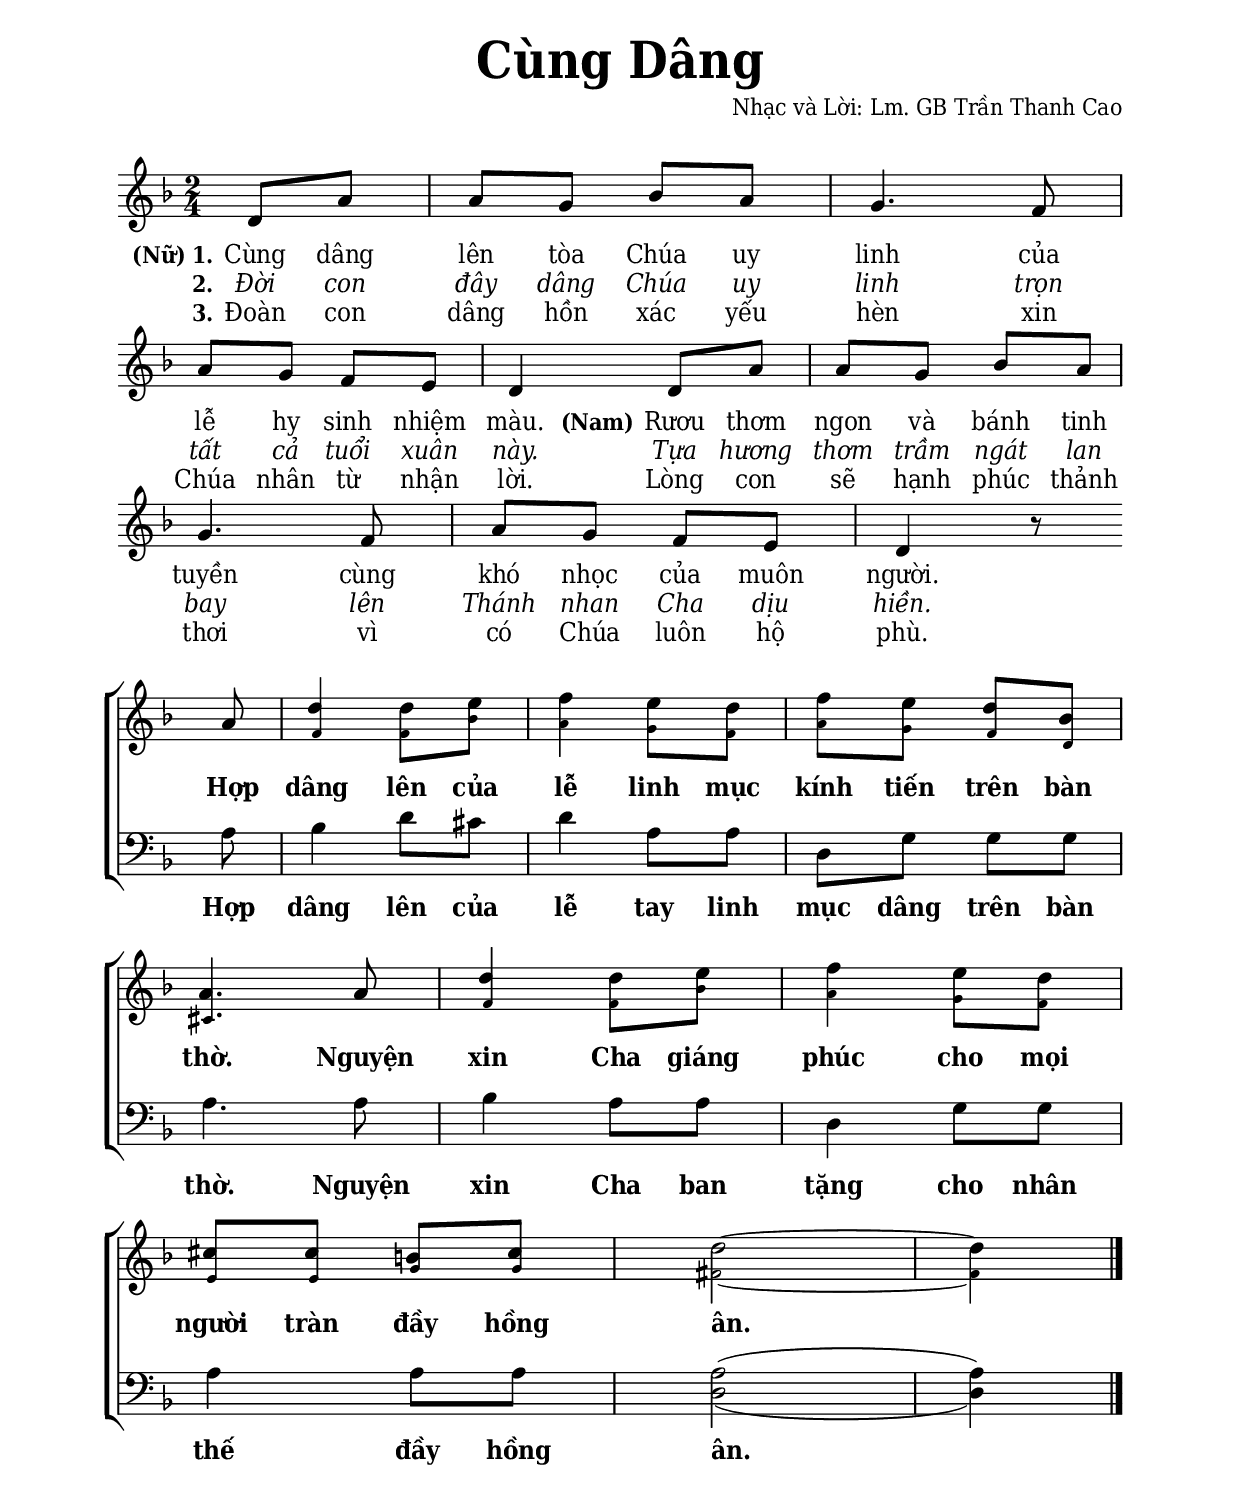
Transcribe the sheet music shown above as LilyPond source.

% Cài đặt chung
\version "2.22.1"
\include "english.ly"

\header {
  title = \markup { \fontsize #3 "Cùng Dâng" }
  composer = "Nhạc và Lời: Lm. GB Trần Thanh Cao"
  arranger = " "
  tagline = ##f
}

% Nhạc phiên khúc
nhacPhienKhuc = \relative c' {
  \partial 4 
  d8 a' |
  a g bf a |
  g4. f8 |
  a g f e |
  d4 d8 a' |
  a g bf a |
  g4. f8 |
  a g f e |
  d4 r8
}

% Nhạc điệp khúc
nhacDiepKhucSop = \relative c'' {
  \partial 8 a8 |
  d4 d8 e |
  f4 e8 d |
  f e d bf |
  a4. a8 |
  d4 d8 e |
  f4 e8 d |
  cs cs b! cs |
  \stemDown d2 ~ |
  d4 \bar "|."
}

nhacDiepKhucAlto = \relative c'' {
  \partial 8 a8 |
  f4 f8 bf |
  a4 g8 f |
  a g f d |
  cs4. a'8 |
  f4 f8 bf |
  a4 g8 f |
  e e g g |
  \stemDown fs2 ~ |
  fs4
}

nhacDiepKhucBas = \relative c' {
  \partial 8 a8 |
  bf4 d8 cs |
  d4 a8 a |
  d, g g g |
  a4. a8 |
  bf4 a8 a |
  d,4 g8 g |
  a4 a8 a |
  <<
    {
      a2 ^( |
      a4)
    }
    {
      d,2 _( |
      d4)
    }
  >>
}

% Lời phiên khúc
loiPhienKhucMot = \lyricmode {
  \set stanza = #"  (Nữ) 1."
  Cùng dâng lên tòa Chúa uy linh của lễ hy sinh nhiệm màu.
  \set stanza = #"  (Nam)"
  Rươu thơm ngon và bánh tinh tuyền cùng khó nhọc của muôn người.
}

loiPhienKhucHai = \lyricmode {
  \override Lyrics.LyricText.font-shape = #'italic
  \set stanza = #"2."
  Đời con đây dâng Chúa uy linh trọn tất cả tuổi xuân này.
  Tựa hương thơm trầm ngát lan bay lên Thánh nhan Cha dịu hiền.
}

loiPhienKhucBa = \lyricmode {
  \set stanza = #"3."
  Đoàn con dâng hồn xác yếu hèn xin Chúa nhân từ nhận lời.
  Lòng con sẽ hạnh phúc thảnh thơi vì có Chúa luôn hộ phù.
}

% Lời điệp khúc
loiDiepKhucSop = \lyricmode {
  Hợp dâng lên của lễ linh mục kính tiến trên bàn thờ.
  Nguyện xin Cha giáng phúc cho mọi người tràn đầy hồng ân.
}

loiDiepKhucBas = \lyricmode {
  Hợp dâng lên của lễ tay linh mục dâng trên bàn thờ.
  Nguyện xin Cha ban tặng cho nhân thế đầy hồng ân.
}

% Dàn trang
\paper {
  #(set-paper-size "a4")
  top-margin = 20\mm
  bottom-margin = 10\mm
  left-margin = 20\mm
  right-margin = 20\mm
  indent = #0
  #(define fonts
    (make-pango-font-tree
      "Deja Vu Serif Condensed"
      "Deja Vu Serif Condensed"
      "Deja Vu Serif Condensed"
      (/ 20 20)))
  page-count = #1
  system-system-spacing = #'((basic-distance . 13)
                             (minimum-distance . 13)
                             (padding . 1))
  score-system-spacing = #'((basic-distance . 13)
                             (minimum-distance . 13)
                             (padding . 1))
}

% Thiết lập tông và nhịp
TongNhip = { \key f \major \time 2/4 }

% Đổi kích thước nốt cho bè phụ
notBePhu =
#(define-music-function (font-size music) (number? ly:music?)
   (for-some-music
     (lambda (m)
       (if (music-is-of-type? m 'rhythmic-event)
           (begin
             (set! (ly:music-property m 'tweaks)
                   (cons `(font-size . ,font-size)
                         (ly:music-property m 'tweaks)))
             #t)
           #f))
     music)
   music)

\score {
  \new ChoirStaff <<
    \new Staff = phienKhuc \with {
        %\magnifyStaff #(magstep +1)
      }
      <<
      \new Voice = beSop {
        \TongNhip \nhacPhienKhuc
      }
    >>
    \new Lyrics \with {
          \override VerticalAxisGroup.
            nonstaff-relatedstaff-spacing.padding = #1.2
          \override VerticalAxisGroup.
            nonstaff-unrelatedstaff-spacing.padding = #1
        }
        \lyricsto beSop \loiPhienKhucMot
    \new Lyrics \lyricsto beSop \loiPhienKhucHai
    \new Lyrics \with {
          \override VerticalAxisGroup.
            nonstaff-relatedstaff-spacing.padding = #1.2
          \override VerticalAxisGroup.
            nonstaff-unrelatedstaff-spacing.padding = #1
        }
        \lyricsto beSop \loiPhienKhucBa
  >>
  \layout {
    %\override Lyrics.LyricText.font-size = #+2
    \override Lyrics.LyricSpace.minimum-distance = #2.0
    \override Score.BarNumber.break-visibility = ##(#f #f #f)
    \override Score.SpacingSpanner.uniform-stretching = ##t
  } 
}

\markup { \vspace #+0.5 }

\score {
  \new ChoirStaff <<
    \new Staff \with {
        \consists "Merge_rests_engraver"
        printPartCombineTexts = ##f
        \override VerticalAxisGroup.staff-staff-spacing = #'((basic-distance . 13))
      }
      <<
        \clef "treble"
        \new Voice \TongNhip \partCombine 
        \nhacDiepKhucSop
        \notBePhu -3 { \nhacDiepKhucAlto }
        \new NullVoice = nhacThamChieu \nhacDiepKhucSop
        \new Lyrics \with {
            \override VerticalAxisGroup.
              nonstaff-relatedstaff-spacing.padding = #1.2
            \override VerticalAxisGroup.
              nonstaff-unrelatedstaff-spacing.padding = #1
          }
        \lyricsto nhacThamChieu \loiDiepKhucSop
    >>
    \new Staff \with {
        \consists "Merge_rests_engraver"
        %\magnifyStaff #(magstep +1)
      }
      <<
        \clef "bass"
        \new Voice = beBas {
          \voiceTwo \key f \major \time 2/4 \nhacDiepKhucBas
        }
        \new Lyrics \with {
          \override VerticalAxisGroup.
            nonstaff-relatedstaff-spacing.padding = #1.5
          \override VerticalAxisGroup.
            nonstaff-unrelatedstaff-spacing.padding = #1
        }
        \lyricsto beBas \loiDiepKhucBas
    >>
  >>
  \layout {
    \override Staff.TimeSignature.transparent = ##t
    \override Lyrics.LyricText.font-series = #'bold
    %\override Lyrics.LyricText.font-size = #+2
    \override Lyrics.LyricSpace.minimum-distance = #2.5
    \override Score.BarNumber.break-visibility = ##(#f #f #f)
    \override Score.SpacingSpanner.uniform-stretching = ##t
  }
}
